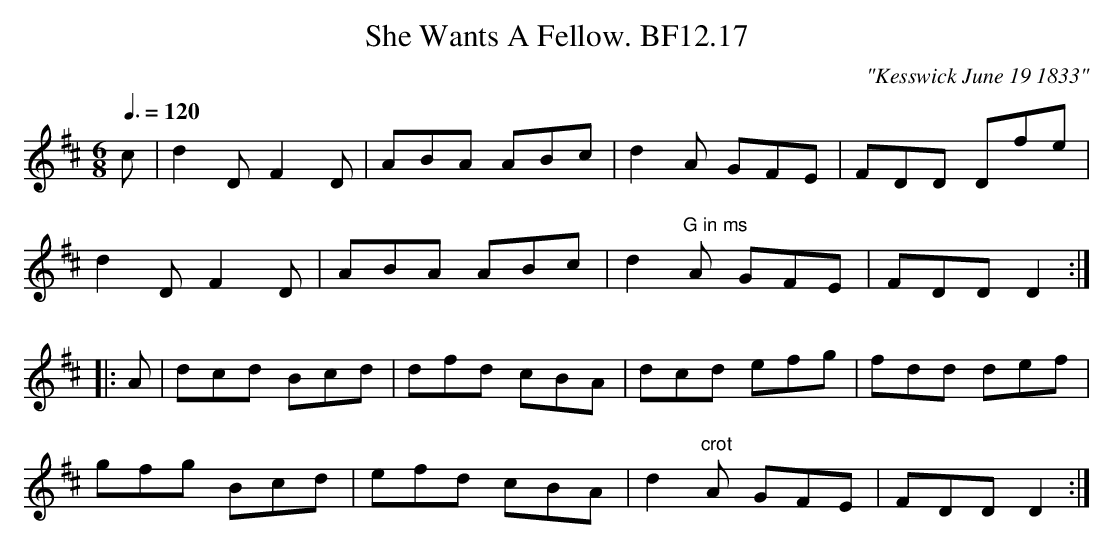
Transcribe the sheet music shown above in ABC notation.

X:1
T:She Wants A Fellow. BF12.17
M:6/8
L:1/8
Q:3/8=120
C:"Kesswick June 19 1833"
K:D major
c|d2DF2D|ABA ABc|d2A GFE|FDD Dfe|
d2DF2D|ABA ABc|d2"^G in ms"A GFE|FDDD2:|
|:A|dcd Bcd|dfd cBA|dcd efg|fdd def|
gfg Bcd|efd cBA|d2"^crot"A GFE|FDDD2:|
